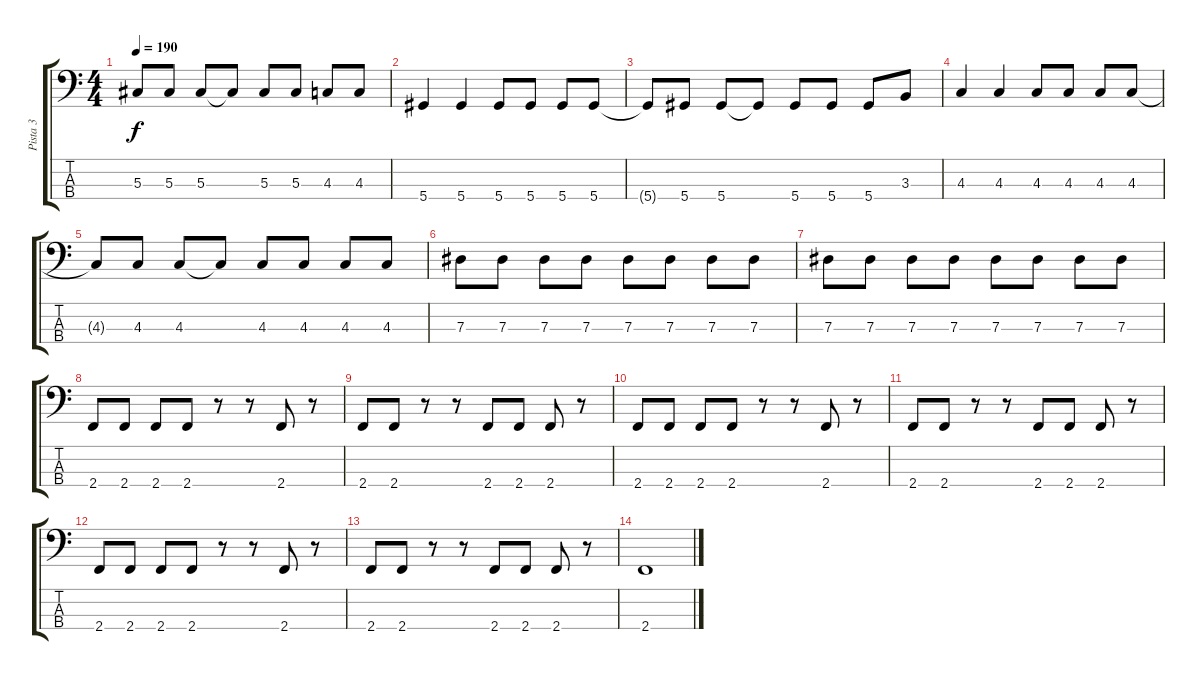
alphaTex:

\track ("Pista 3" "Pista 3") {instrument electricbasspick}
\staff {score tabs}
\tuning (Gb2 Db2 Ab1 Eb1) {hide}
\ts (4 4)
\tempo 190
\clef f4
\ks c
5.3{t}.8{dy f} 5.3.8 5.3.8 5.3{t}.8 5.3.8 5.3.8 4.3.8 4.3.8 |
5.4.4 5.4.4 5.4.8 5.4.8 5.4.8 5.4.8 |
5.4{t}.8 5.4.8 5.4.8 5.4{t}.8 5.4.8 5.4.8 5.4.8 3.3.8 |
4.3.4 4.3.4 4.3.8 4.3.8 4.3.8 4.3.8 |
4.3{t}.8 4.3.8 4.3.8 4.3{t}.8 4.3.8 4.3.8 4.3.8 4.3.8 |
7.3.8 7.3.8 7.3.8 7.3.8 7.3.8 7.3.8 7.3.8 7.3.8 |
7.3.8 7.3.8 7.3.8 7.3.8 7.3.8 7.3.8 7.3.8 7.3.8 |
2.4.8 2.4.8 2.4.8 2.4.8 r.8 r.8 2.4.8 r.8 |
2.4.8 2.4.8 r.8 r.8 2.4.8 2.4.8 2.4.8 r.8 |
2.4.8 2.4.8 2.4.8 2.4.8 r.8 r.8 2.4.8 r.8 |
2.4.8 2.4.8 r.8 r.8 2.4.8 2.4.8 2.4.8 r.8 |
2.4.8 2.4.8 2.4.8 2.4.8 r.8 r.8 2.4.8 r.8 |
2.4.8 2.4.8 r.8 r.8 2.4.8 2.4.8 2.4.8 r.8 |
2.4.1
